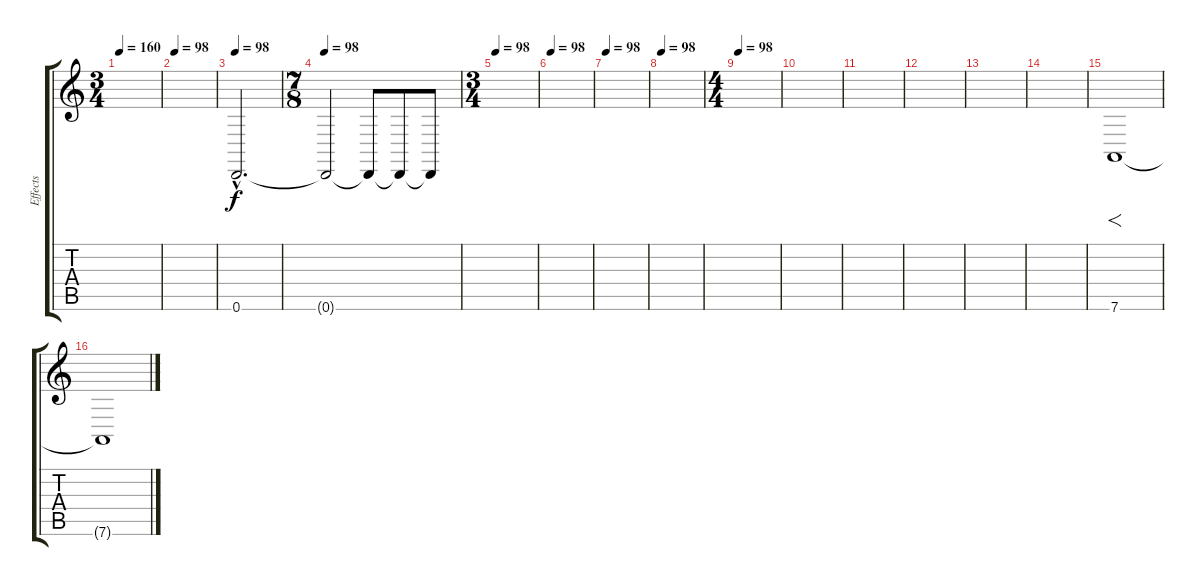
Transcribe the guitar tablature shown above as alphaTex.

\track ("Effects" "Effects") {instrument applause}
\staff {score tabs}
\tuning (D4 A3 F3 C3 G2 D2) {hide}
\ts (3 4)
\tempo 160
\tempo 98
\tempo 160
\clef g2
\ks c
|
\tempo 98
|
\tempo 98
0.6{hac}.2{d} |
\ts (7 8)
\tempo 98
0.6{t}.2 0.6{t}.8 0.6{t}.8 0.6{t}.8 |
\ts (3 4)
\tempo 98
|
\tempo 98
|
\tempo 98
|
\tempo 98
|
\ts (4 4)
\tempo 98
|
|
|
|
|
|
7.6.1{f instrument fx6goblins} |
7.6{t}.1
